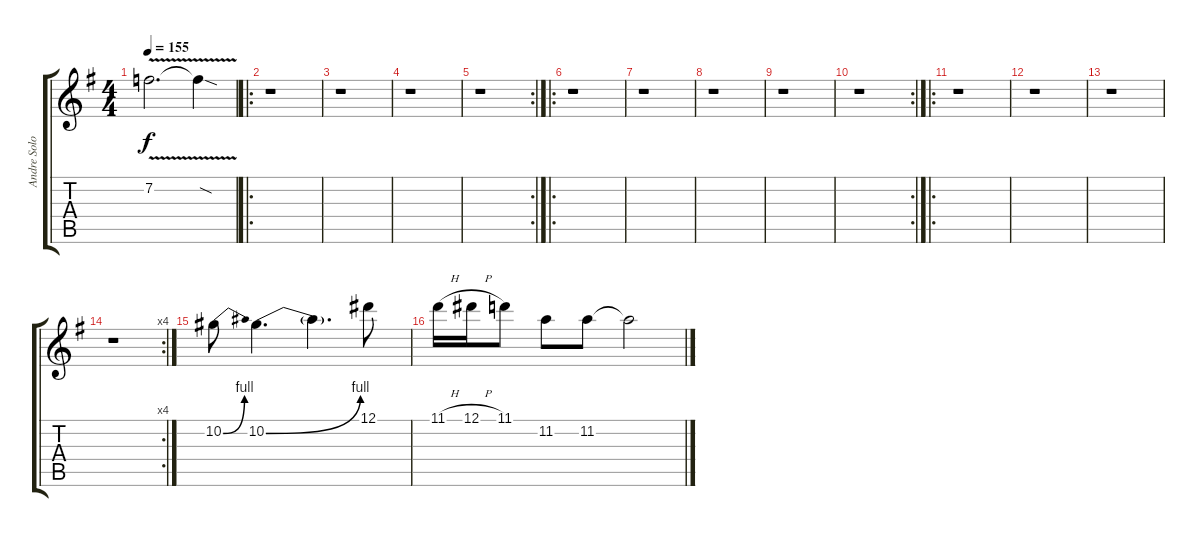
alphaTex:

\track ("Andre Solo" "Andre Solo") {instrument distortionguitar}
\staff {score tabs}
\tuning (Eb4 Bb3 Gb3 Db3 Ab2 Eb2) {hide}
\ts (4 4)
\tempo 155
\clef g2
\ks g
7.2{v}.2{d dy f} 7.2{sod t}.4 |
\ro
r.1 |
r.1 |
r.1 |
\rc 2
r.1 |
\ro
r.1 |
r.1 |
r.1 |
r.1 |
\rc 2
r.1 |
\ro
r.1 |
r.1 |
r.1 |
\rc 4
r.1 |
10.2{be (bend 0 0 60 4)}.8 10.2{be (bend 0 0 60 4)}.4{d} 10.2{t}.4{d} 12.1.8 |
11.1{h}.16 12.1{h}.16 11.1.8 11.2.8 11.2.8 11.2{t}.2
